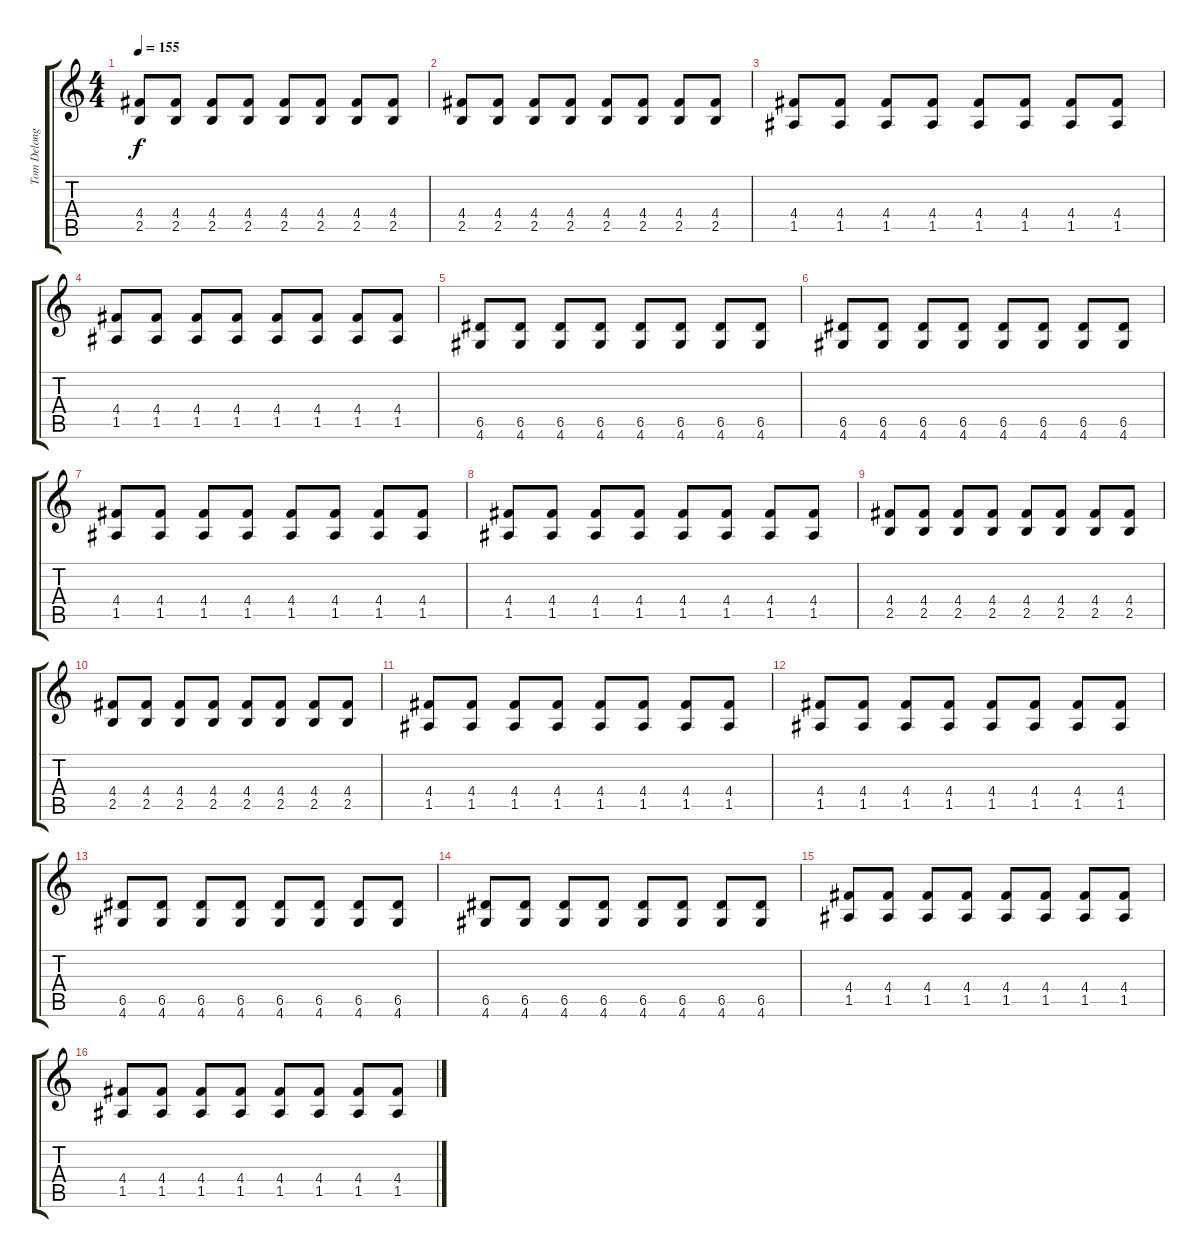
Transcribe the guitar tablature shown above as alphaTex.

\track ("Tom Delonge - Distortion Guitar" "Tom Delong") {instrument distortionguitar}
\staff {score tabs}
\tuning (E4 B3 G3 D3 A2 E2) {hide}
\ts (4 4)
\tempo 155
\clef g2
\ks c
(4.4 2.5).8{dy f} (4.4 2.5).8 (4.4 2.5).8 (4.4 2.5).8 (4.4 2.5).8 (4.4 2.5).8 (4.4 2.5).8 (4.4 2.5).8 |
(4.4 2.5).8 (4.4 2.5).8 (4.4 2.5).8 (4.4 2.5).8 (4.4 2.5).8 (4.4 2.5).8 (4.4 2.5).8 (4.4 2.5).8 |
(4.4 1.5).8 (4.4 1.5).8 (4.4 1.5).8 (4.4 1.5).8 (4.4 1.5).8 (4.4 1.5).8 (4.4 1.5).8 (4.4 1.5).8 |
(4.4 1.5).8 (4.4 1.5).8 (4.4 1.5).8 (4.4 1.5).8 (4.4 1.5).8 (4.4 1.5).8 (4.4 1.5).8 (4.4 1.5).8 |
(6.5 4.6).8 (6.5 4.6).8 (6.5 4.6).8 (6.5 4.6).8 (6.5 4.6).8 (6.5 4.6).8 (6.5 4.6).8 (6.5 4.6).8 |
(6.5 4.6).8 (6.5 4.6).8 (6.5 4.6).8 (6.5 4.6).8 (6.5 4.6).8 (6.5 4.6).8 (6.5 4.6).8 (6.5 4.6).8 |
(4.4 1.5).8 (4.4 1.5).8 (4.4 1.5).8 (4.4 1.5).8 (4.4 1.5).8 (4.4 1.5).8 (4.4 1.5).8 (4.4 1.5).8 |
(4.4 1.5).8 (4.4 1.5).8 (4.4 1.5).8 (4.4 1.5).8 (4.4 1.5).8 (4.4 1.5).8 (4.4 1.5).8 (4.4 1.5).8 |
(4.4 2.5).8 (4.4 2.5).8 (4.4 2.5).8 (4.4 2.5).8 (4.4 2.5).8 (4.4 2.5).8 (4.4 2.5).8 (4.4 2.5).8 |
(4.4 2.5).8 (4.4 2.5).8 (4.4 2.5).8 (4.4 2.5).8 (4.4 2.5).8 (4.4 2.5).8 (4.4 2.5).8 (4.4 2.5).8 |
(4.4 1.5).8 (4.4 1.5).8 (4.4 1.5).8 (4.4 1.5).8 (4.4 1.5).8 (4.4 1.5).8 (4.4 1.5).8 (4.4 1.5).8 |
(4.4 1.5).8 (4.4 1.5).8 (4.4 1.5).8 (4.4 1.5).8 (4.4 1.5).8 (4.4 1.5).8 (4.4 1.5).8 (4.4 1.5).8 |
(6.5 4.6).8 (6.5 4.6).8 (6.5 4.6).8 (6.5 4.6).8 (6.5 4.6).8 (6.5 4.6).8 (6.5 4.6).8 (6.5 4.6).8 |
(6.5 4.6).8 (6.5 4.6).8 (6.5 4.6).8 (6.5 4.6).8 (6.5 4.6).8 (6.5 4.6).8 (6.5 4.6).8 (6.5 4.6).8 |
(4.4 1.5).8 (4.4 1.5).8 (4.4 1.5).8 (4.4 1.5).8 (4.4 1.5).8 (4.4 1.5).8 (4.4 1.5).8 (4.4 1.5).8 |
(4.4 1.5).8 (4.4 1.5).8 (4.4 1.5).8 (4.4 1.5).8 (4.4 1.5).8 (4.4 1.5).8 (4.4 1.5).8 (4.4 1.5).8
